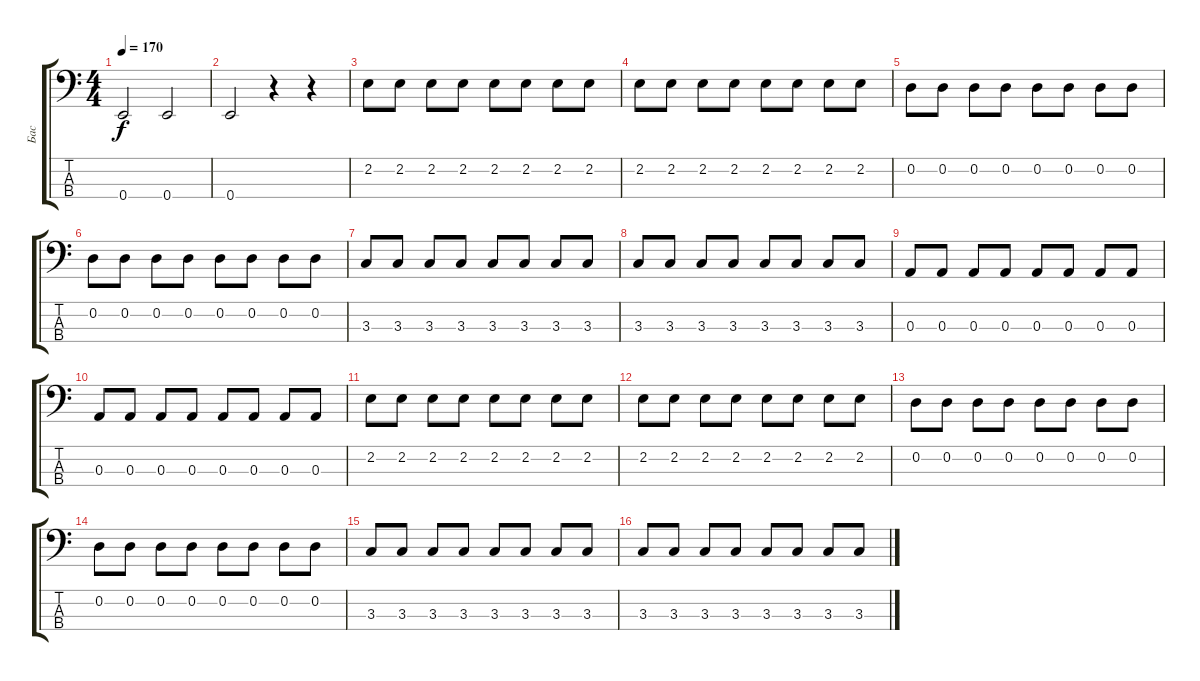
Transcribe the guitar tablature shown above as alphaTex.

\track ("Бас" "Бас") {instrument electricbasspick}
\staff {score tabs}
\tuning (G2 D2 A1 E1) {hide}
\ts (4 4)
\tempo 170
\clef f4
\ks c
0.4.2{dy f} 0.4.2 |
0.4.2 r.4 r.4 |
2.2.8 2.2.8 2.2.8 2.2.8 2.2.8 2.2.8 2.2.8 2.2.8 |
2.2.8 2.2.8 2.2.8 2.2.8 2.2.8 2.2.8 2.2.8 2.2.8 |
0.2.8 0.2.8 0.2.8 0.2.8 0.2.8 0.2.8 0.2.8 0.2.8 |
0.2.8 0.2.8 0.2.8 0.2.8 0.2.8 0.2.8 0.2.8 0.2.8 |
3.3.8 3.3.8 3.3.8 3.3.8 3.3.8 3.3.8 3.3.8 3.3.8 |
3.3.8 3.3.8 3.3.8 3.3.8 3.3.8 3.3.8 3.3.8 3.3.8 |
0.3.8 0.3.8 0.3.8 0.3.8 0.3.8 0.3.8 0.3.8 0.3.8 |
0.3.8 0.3.8 0.3.8 0.3.8 0.3.8 0.3.8 0.3.8 0.3.8 |
2.2.8 2.2.8 2.2.8 2.2.8 2.2.8 2.2.8 2.2.8 2.2.8 |
2.2.8 2.2.8 2.2.8 2.2.8 2.2.8 2.2.8 2.2.8 2.2.8 |
0.2.8 0.2.8 0.2.8 0.2.8 0.2.8 0.2.8 0.2.8 0.2.8 |
0.2.8 0.2.8 0.2.8 0.2.8 0.2.8 0.2.8 0.2.8 0.2.8 |
3.3.8 3.3.8 3.3.8 3.3.8 3.3.8 3.3.8 3.3.8 3.3.8 |
3.3.8 3.3.8 3.3.8 3.3.8 3.3.8 3.3.8 3.3.8 3.3.8
